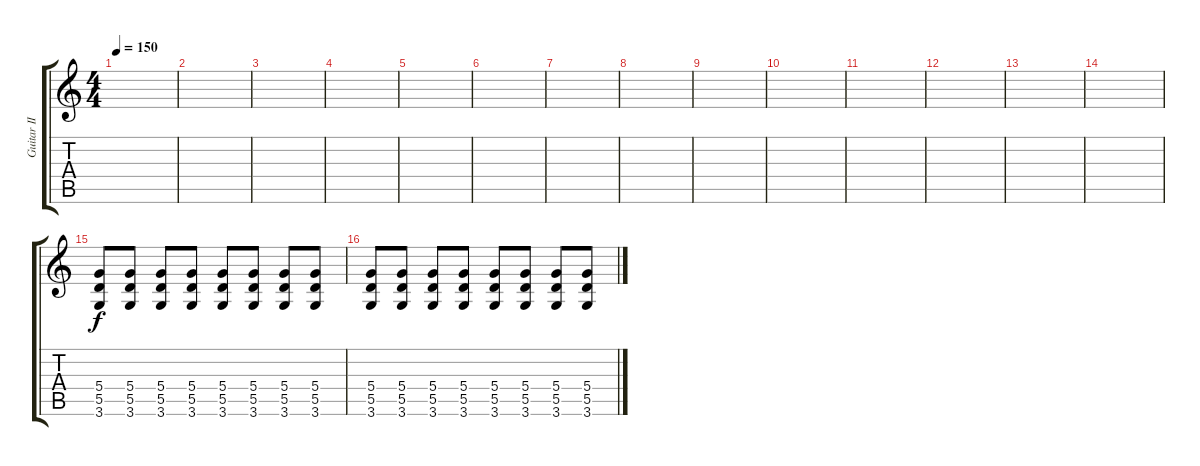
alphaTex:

\track ("Guitar II" "Guitar II") {instrument distortionguitar}
\staff {score tabs}
\tuning (E4 B3 G3 D3 A2 E2) {hide}
\ts (4 4)
\tempo 150
\clef g2
\ks c
|
|
|
|
|
|
|
|
|
|
|
|
|
|
(5.4 5.5 3.6).8{volume 8} (5.4 5.5 3.6).8 (5.4 5.5 3.6).8 (5.4 5.5 3.6).8 (5.4 5.5 3.6).8 (5.4 5.5 3.6).8 (5.4 5.5 3.6).8 (5.4 5.5 3.6).8 |
(5.4 5.5 3.6).8 (5.4 5.5 3.6).8 (5.4 5.5 3.6).8 (5.4 5.5 3.6).8 (5.4 5.5 3.6).8 (5.4 5.5 3.6).8 (5.4 5.5 3.6).8 (5.4 5.5 3.6).8
